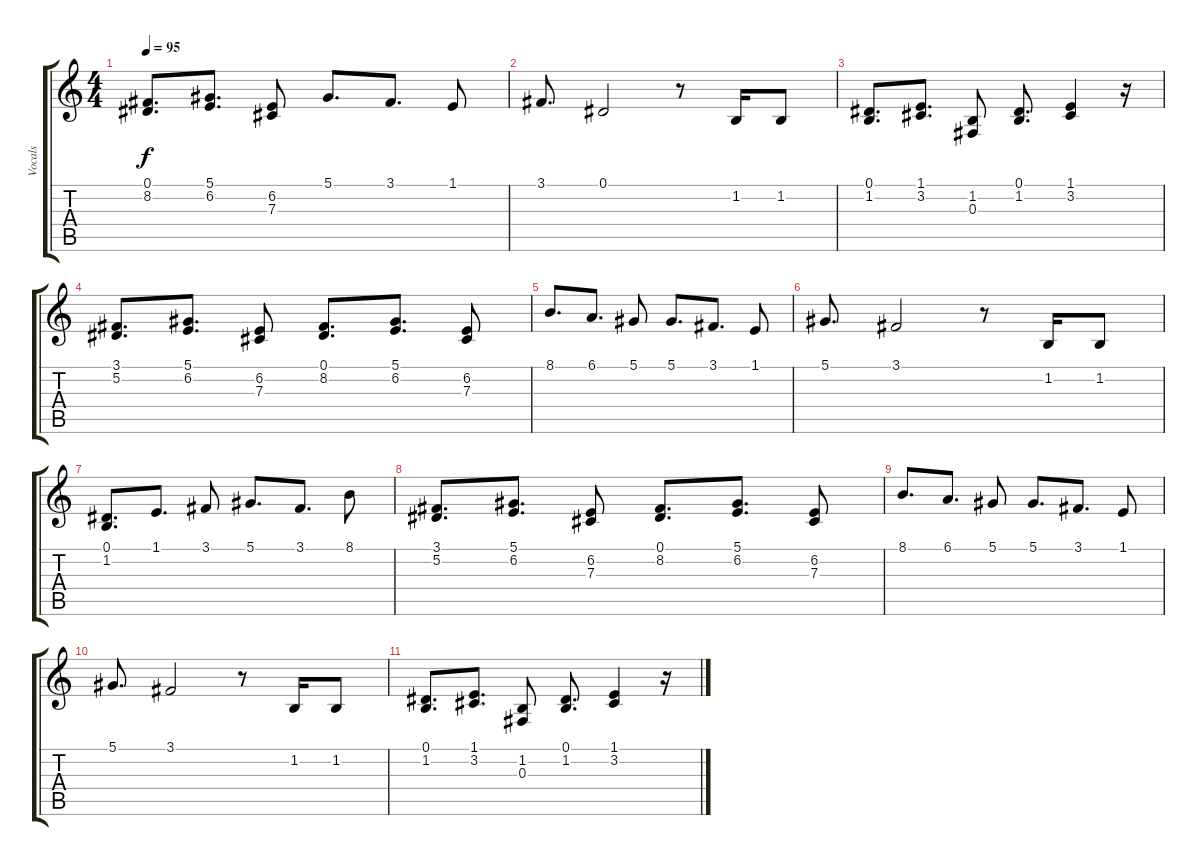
\track ("Vocals" "Vocals") {instrument lead3calliope}
\staff {score tabs}
\tuning (Eb4 Bb3 Gb3 Db3 Ab2 Eb2) {hide}
\ts (4 4)
\tempo 95
\clef g2
\ks c
(0.1 8.2).8{d dy f} (5.1 6.2).8{d} (6.2 7.3).8 5.1.8{d} 3.1.8{d} 1.1.8 |
3.1.8{d} 0.1.2 r.8 1.2.16 1.2.8 |
(0.1 1.2).8{d} (1.1 3.2).8{d} (1.2 0.3).8 (0.1 1.2).8{d} (1.1 3.2).4 r.16 |
(3.1 5.2).8{d} (5.1 6.2).8{d} (6.2 7.3).8 (0.1 8.2).8{d} (5.1 6.2).8{d} (6.2 7.3).8 |
8.1.8{d} 6.1.8{d} 5.1.8 5.1.8{d} 3.1.8{d} 1.1.8 |
5.1.8{d} 3.1.2 r.8 1.2.16 1.2.8 |
(0.1 1.2).8{d} 1.1.8{d} 3.1.8 5.1.8{d} 3.1.8{d} 8.1.8 |
(3.1 5.2).8{d} (5.1 6.2).8{d} (6.2 7.3).8 (0.1 8.2).8{d} (5.1 6.2).8{d} (6.2 7.3).8 |
8.1.8{d} 6.1.8{d} 5.1.8 5.1.8{d} 3.1.8{d} 1.1.8 |
5.1.8{d} 3.1.2 r.8 1.2.16 1.2.8 |
(0.1 1.2).8{d} (1.1 3.2).8{d} (1.2 0.3).8 (0.1 1.2).8{d} (1.1 3.2).4 r.16
